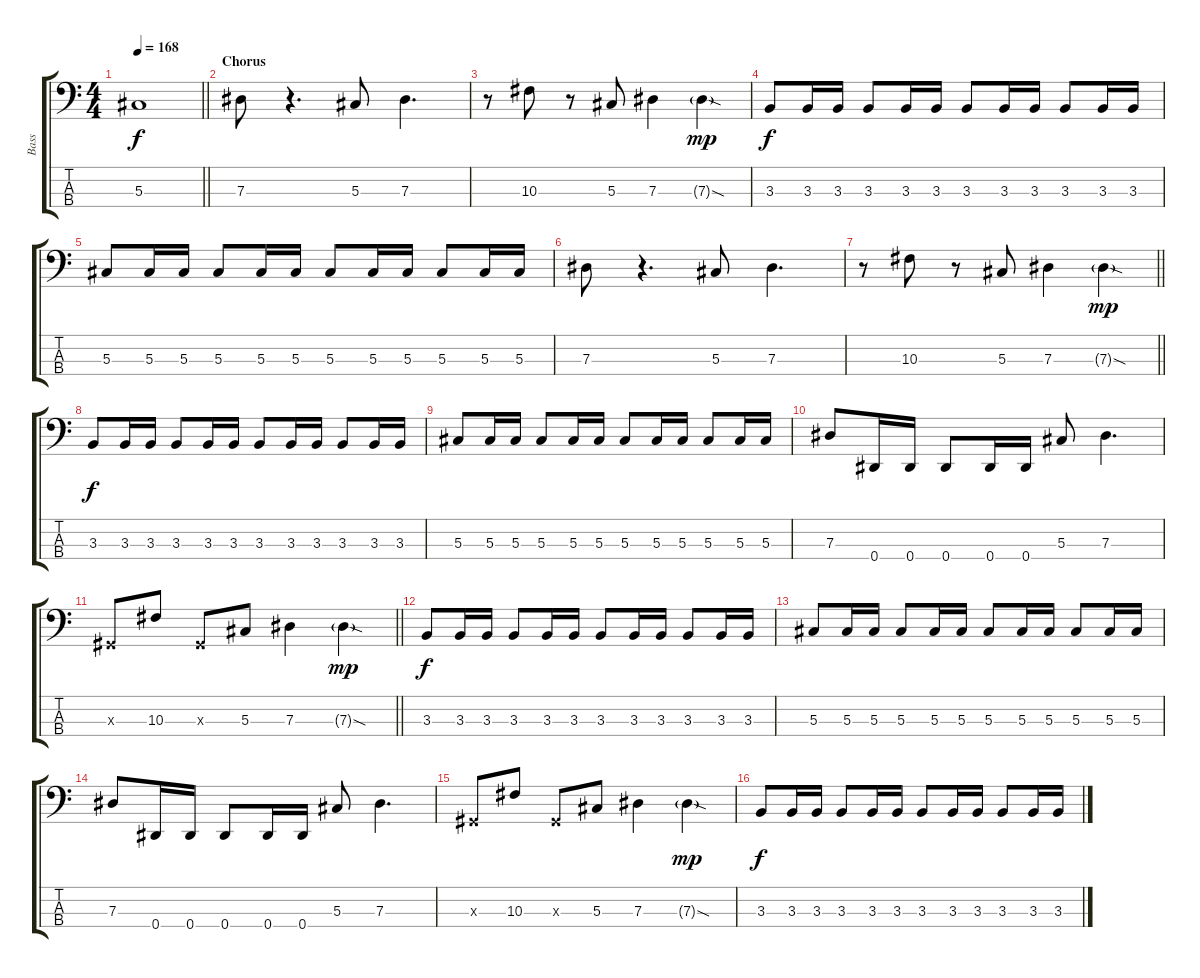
\track ("Bass" "Bass") {instrument electricbassfinger}
\staff {score tabs}
\tuning (Gb2 Db2 Ab1 Eb1) {hide}
\ts (4 4)
\tempo 168
\clef f4
\barLineRight lightlight
\ks c
5.3{t}.1{dy f} |
\section ("" "Chorus")
7.3.8 r.4{d} 5.3.8 7.3.4{d} |
r.8 10.3.8 r.8 5.3.8 7.3.4 7.3{sod g}.4{dy mp} |
3.3.8{dy f} 3.3.16 3.3.16 3.3.8 3.3.16 3.3.16 3.3.8 3.3.16 3.3.16 3.3.8 3.3.16 3.3.16 |
5.3.8 5.3.16 5.3.16 5.3.8 5.3.16 5.3.16 5.3.8 5.3.16 5.3.16 5.3.8 5.3.16 5.3.16 |
7.3.8 r.4{d} 5.3.8 7.3.4{d} |
\barLineRight lightlight
r.8 10.3.8 r.8 5.3.8 7.3.4 7.3{sod g}.4{dy mp} |
3.3.8{dy f} 3.3.16 3.3.16 3.3.8 3.3.16 3.3.16 3.3.8 3.3.16 3.3.16 3.3.8 3.3.16 3.3.16 |
5.3.8 5.3.16 5.3.16 5.3.8 5.3.16 5.3.16 5.3.8 5.3.16 5.3.16 5.3.8 5.3.16 5.3.16 |
7.3.8 0.4.16 0.4.16 0.4.8 0.4.16 0.4.16 5.3.8 7.3.4{d} |
\barLineRight lightlight
0.3{x}.8 10.3.8 0.3{x}.8 5.3.8 7.3.4 7.3{sod g}.4{dy mp} |
3.3.8{dy f} 3.3.16 3.3.16 3.3.8 3.3.16 3.3.16 3.3.8 3.3.16 3.3.16 3.3.8 3.3.16 3.3.16 |
5.3.8 5.3.16 5.3.16 5.3.8 5.3.16 5.3.16 5.3.8 5.3.16 5.3.16 5.3.8 5.3.16 5.3.16 |
7.3.8 0.4.16 0.4.16 0.4.8 0.4.16 0.4.16 5.3.8 7.3.4{d} |
0.3{x}.8 10.3.8 0.3{x}.8 5.3.8 7.3.4 7.3{sod g}.4{dy mp} |
3.3.8{dy f} 3.3.16 3.3.16 3.3.8 3.3.16 3.3.16 3.3.8 3.3.16 3.3.16 3.3.8 3.3.16 3.3.16
